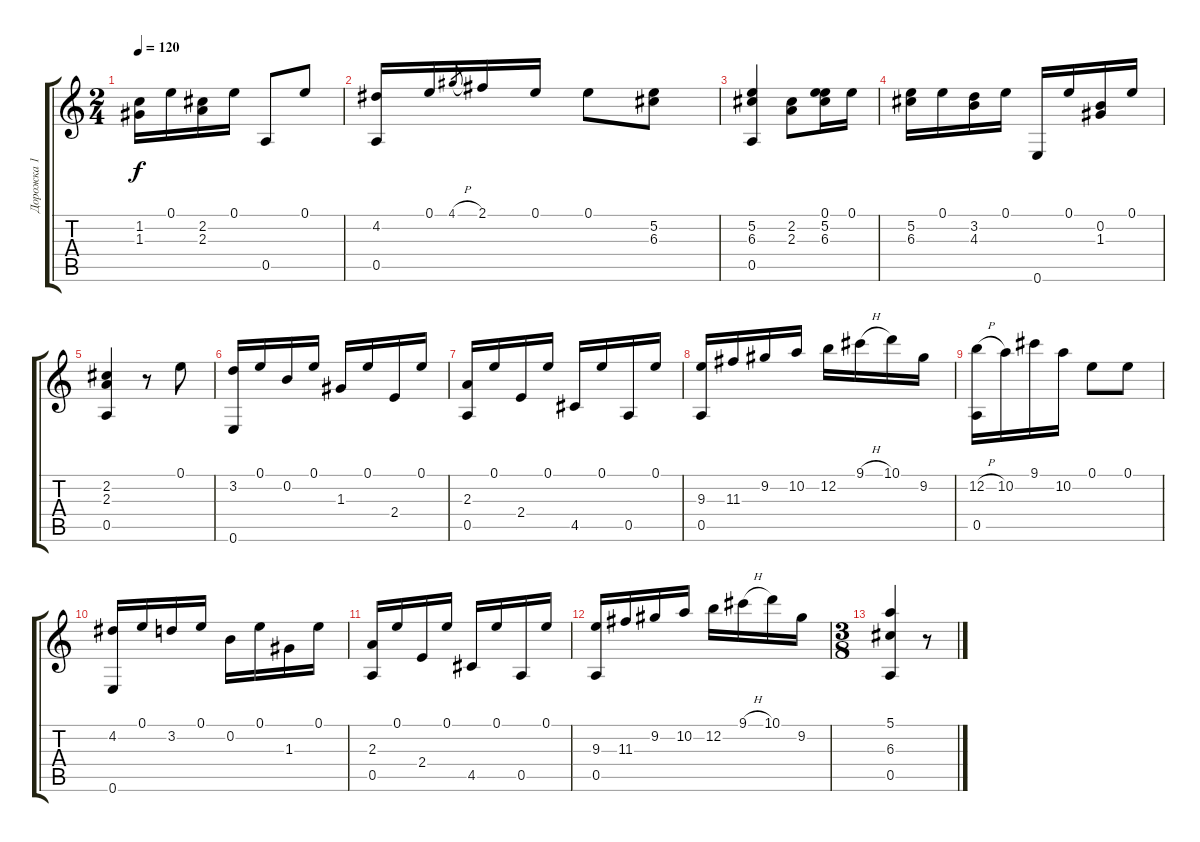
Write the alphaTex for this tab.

\track ("Дорожка 1" "Дорожка 1") {instrument acousticguitarnylon}
\staff {score tabs}
\tuning (E4 B3 G3 D3 A2 E2) {hide}
\ts (2 4)
\tempo 120
\clef g2
\ks c
(1.2 1.3).16{dy f} 0.1.16 (2.2 2.3).16 0.1.16 0.5.8 0.1.8 |
(4.2 0.5).16 0.1.16 4.1{h}.8{gr} 2.1.16 0.1.16 0.1.8 (5.2 6.3).8 |
(5.2 6.3 0.5).4 (2.2 2.3).8 (0.1 5.2 6.3).16 0.1.16 |
(5.2 6.3).16 0.1.16 (3.2 4.3).16 0.1.16 0.6.16 0.1.16 (0.2 1.3).16 0.1.16 |
(2.2 2.3 0.5).4 r.8 0.1.8 |
(3.2 0.6).16 0.1.16 0.2.16 0.1.16 1.3.16 0.1.16 2.4.16 0.1.16 |
(2.3 0.5).16 0.1.16 2.4.16 0.1.16 4.5.16 0.1.16 0.5.16 0.1.16 |
(9.3 0.5).16 11.3.16 9.2.16 10.2.16 12.2.16 9.1{h}.16 10.1.16 9.2.16 |
(12.2{h} 0.5).16 10.2.16 9.1.16 10.2.16 0.1.8 0.1.8 |
(4.2 0.6).16 0.1.16 3.2.16 0.1.16 0.2.16 0.1.16 1.3.16 0.1.16 |
(2.3 0.5).16 0.1.16 2.4.16 0.1.16 4.5.16 0.1.16 0.5.16 0.1.16 |
(9.3 0.5).16 11.3.16 9.2.16 10.2.16 12.2.16 9.1{h}.16 10.1.16 9.2.16 |
\ts (3 8)
(5.1 6.3 0.5).4 r.8
